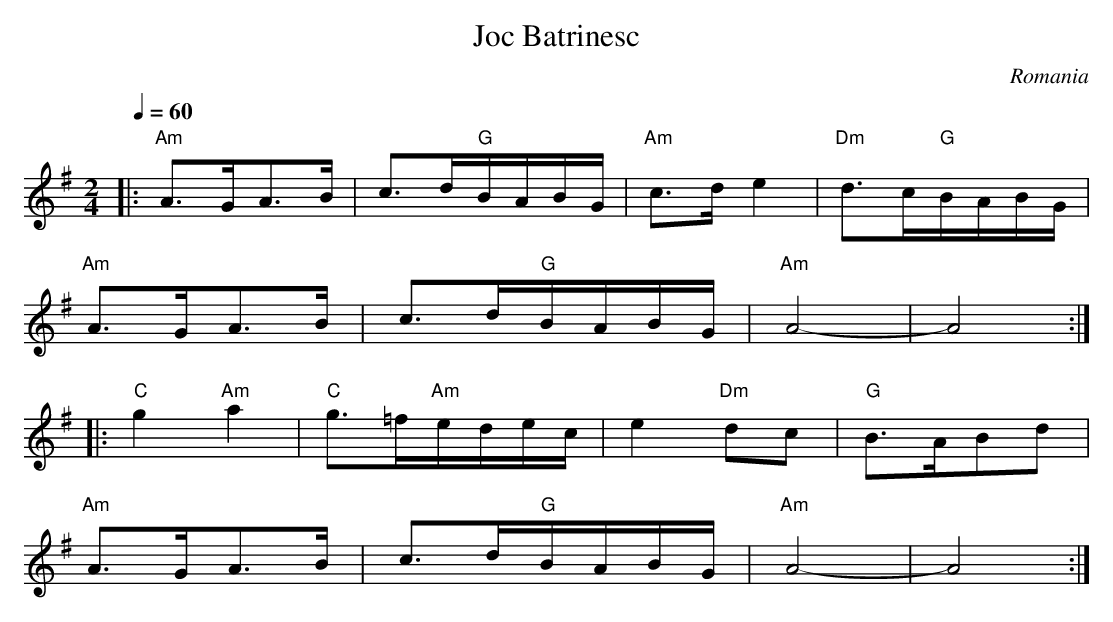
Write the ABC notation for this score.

X:1
T:Joc Batrinesc
O:Romania
M:2/4
L:1/8
Q:1/4=60
K:ADor
|:"Am"A>GA>B|c3/2d/2"G"B/2A/2B/2G/2|"Am"c>de2|"Dm"d3/2c/2"G"B/2A/2B/2G/2|
"Am"A>GA>B|c3/2d/2"G"B/2A/2B/2G/2|"Am"A4-|A4:|
|:"C"g2"Am"a2|"C"g3/2=f/2"Am"e/2d/2e/2c/2|e2"Dm"dc|"G"B3/2A/2Bd|
"Am"A>GA>B|c3/2d/2"G"B/2A/2B/2G/2|"Am"A4-|A4:|
